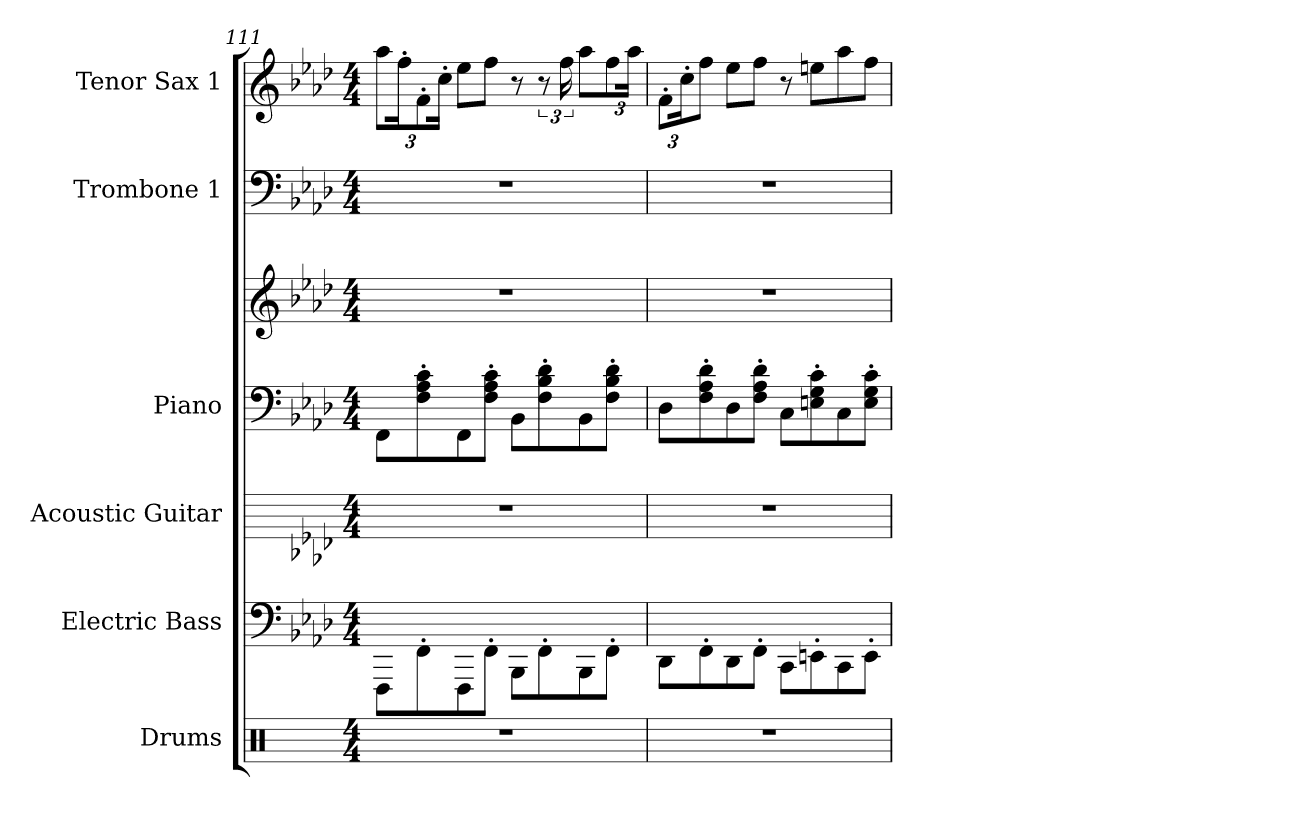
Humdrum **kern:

**kern	**kern	**kern	**kern	**kern	**kern	**kern
*part6	*part5	*part4	*part3	*part3	*part2	*part1
*staff7	*staff6	*staff5	*staff4	*staff3	*staff2	*staff1
*I"Drums	*I"Electric Bass	*I"Acoustic Guitar	*I"Piano	*	*I"Trombone 1	*I"Tenor Sax 1
*I'Drums	*I'El. B.	*I'Guit.	*I'Piano	*	*I'Tbn. 1	*I'Tenor 1
*clefX	*	*	*clefF4	*clefG2	*clefF4	*clefG2
*	*ITrd7c12	*	*	*	*	*ITrd8c14
*k[]	*k[b-e-a-d-]	*k[b-e-a-d-]	*k[b-e-a-d-]	*k[b-e-a-d-]	*k[b-e-a-d-]	*k[b-e-a-d-]
*M4/4	*M4/4	*M4/4	*M4/4	*M4/4	*M4/4	*M4/4
*	*	*	*	*	*	*Xbrackettup
=111	=111	=111	=111	=111	=111	=111
1r	8FFFF\L	1r	8FF\L	1r	1r	12a-\L
.	.	.	.	.	.	24f'\K
.	8FFF'\	.	8F\' 8A-\' 8c\'	.	.	12F'\
.	.	.	.	.	.	24c'\Jk
.	8FFFF\	.	8FF\	.	.	8e-\L
.	8FFF'\J	.	8F\' 8A-\' 8c\'J	.	.	8f\J
.	8BBBB-\L	.	8BB-\L	.	.	8r
*	*	*	*	*	*	*brackettup
.	8FFF'\	.	8F\' 8B-\' 8d-\'	.	.	12r
.	.	.	.	.	.	24f\
.	8BBBB-\	.	8BB-\	.	.	8a-\L
*	*	*	*	*	*	*Xbrackettup
.	8FFF'\J	.	8F\' 8B-\' 8d-\'J	.	.	12f\
.	.	.	.	.	.	24a-\Jk
=112	=112	=112	=112	=112	=112	=112
1r	8DDD-\L	1r	8D-\L	1r	1r	12F'\L
.	.	.	.	.	.	24c'\K
.	8FFF'\	.	8F\' 8A-\' 8d-\'	.	.	8f\J
.	8DDD-\	.	8D-\	.	.	8e-\L
.	8FFF'\J	.	8F\' 8A-\' 8d-\'J	.	.	8f\J
.	8CCC\L	.	8C\L	.	.	8r
.	8EEEn'\	.	8En\' 8G\' 8c\'	.	.	8en\L
.	8CCC\	.	8C\	.	.	8a-\
.	8EEE'\J	.	8E\' 8G\' 8c\'J	.	.	8f\J
=	=	=	=	=	=	=
*-	*-	*-	*-	*-	*-	*-
